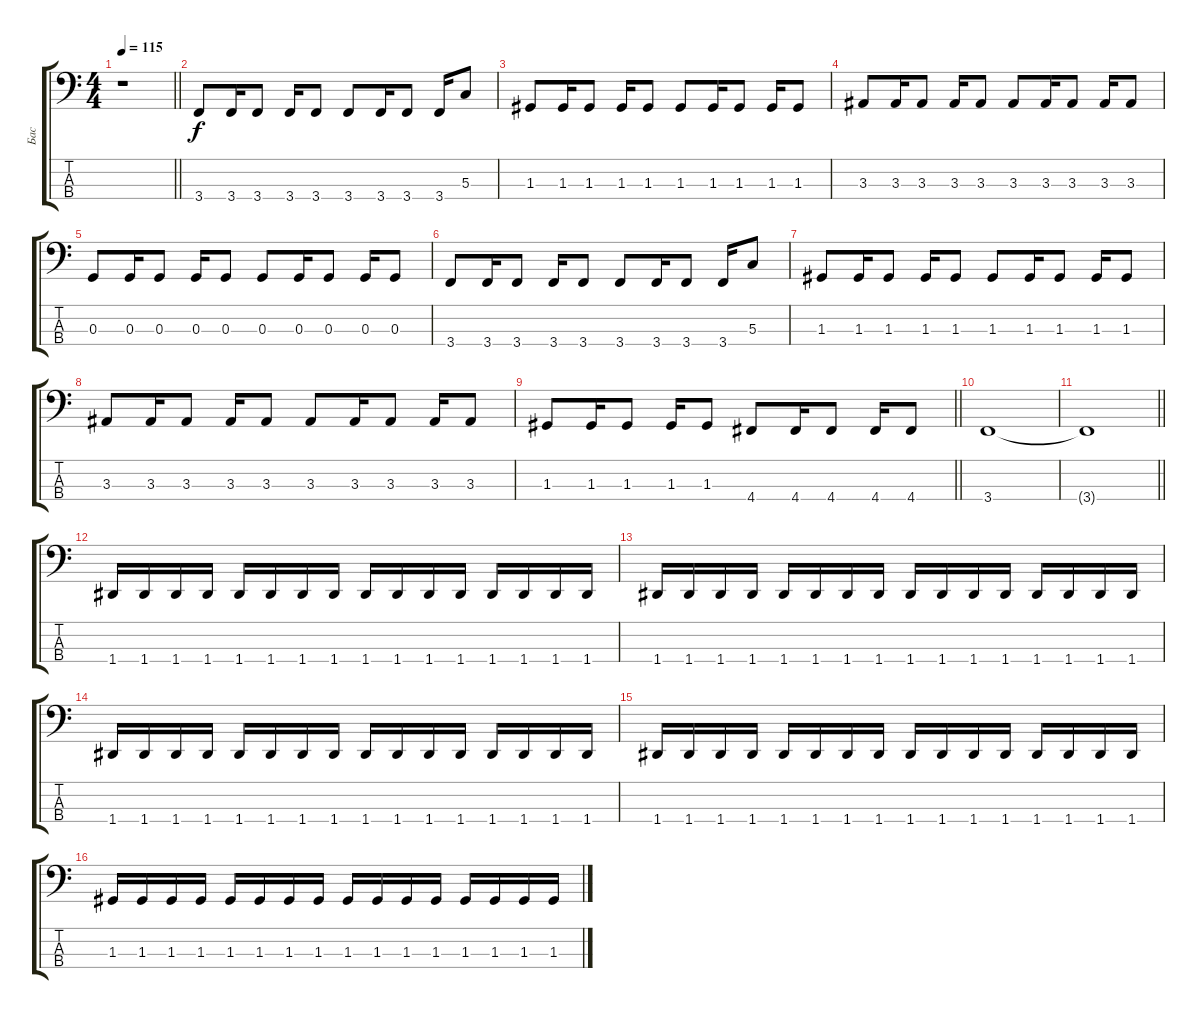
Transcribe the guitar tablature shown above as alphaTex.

\track ("Бас" "Бас") {instrument electricbassfinger}
\staff {score tabs}
\tuning (F2 C2 G1 D1) {hide}
\ts (4 4)
\tempo 115
\clef f4
\barLineRight lightlight
\ks c
r.1{dy f instrument electricbassfinger} |
\section ("" "")
3.4.8 3.4.16 3.4.8 3.4.16 3.4.8 3.4.8 3.4.16 3.4.8 3.4.16 5.3.8 |
1.3.8 1.3.16 1.3.8 1.3.16 1.3.8 1.3.8 1.3.16 1.3.8 1.3.16 1.3.8 |
3.3.8 3.3.16 3.3.8 3.3.16 3.3.8 3.3.8 3.3.16 3.3.8 3.3.16 3.3.8 |
0.3.8 0.3.16 0.3.8 0.3.16 0.3.8 0.3.8 0.3.16 0.3.8 0.3.16 0.3.8 |
3.4.8 3.4.16 3.4.8 3.4.16 3.4.8 3.4.8 3.4.16 3.4.8 3.4.16 5.3.8 |
1.3.8 1.3.16 1.3.8 1.3.16 1.3.8 1.3.8 1.3.16 1.3.8 1.3.16 1.3.8 |
3.3.8 3.3.16 3.3.8 3.3.16 3.3.8 3.3.8 3.3.16 3.3.8 3.3.16 3.3.8 |
\barLineRight lightlight
1.3.8 1.3.16 1.3.8 1.3.16 1.3.8 4.4.8 4.4.16 4.4.8 4.4.16 4.4.8 |
\section ("" "")
3.4.1 |
\barLineRight lightlight
3.4{t}.1 |
\section ("" "")
1.4.16 1.4.16 1.4.16 1.4.16 1.4.16 1.4.16 1.4.16 1.4.16 1.4.16 1.4.16 1.4.16 1.4.16 1.4.16 1.4.16 1.4.16 1.4.16 |
1.4.16 1.4.16 1.4.16 1.4.16 1.4.16 1.4.16 1.4.16 1.4.16 1.4.16 1.4.16 1.4.16 1.4.16 1.4.16 1.4.16 1.4.16 1.4.16 |
1.4.16 1.4.16 1.4.16 1.4.16 1.4.16 1.4.16 1.4.16 1.4.16 1.4.16 1.4.16 1.4.16 1.4.16 1.4.16 1.4.16 1.4.16 1.4.16 |
1.4.16 1.4.16 1.4.16 1.4.16 1.4.16 1.4.16 1.4.16 1.4.16 1.4.16 1.4.16 1.4.16 1.4.16 1.4.16 1.4.16 1.4.16 1.4.16 |
1.3.16 1.3.16 1.3.16 1.3.16 1.3.16 1.3.16 1.3.16 1.3.16 1.3.16 1.3.16 1.3.16 1.3.16 1.3.16 1.3.16 1.3.16 1.3.16
